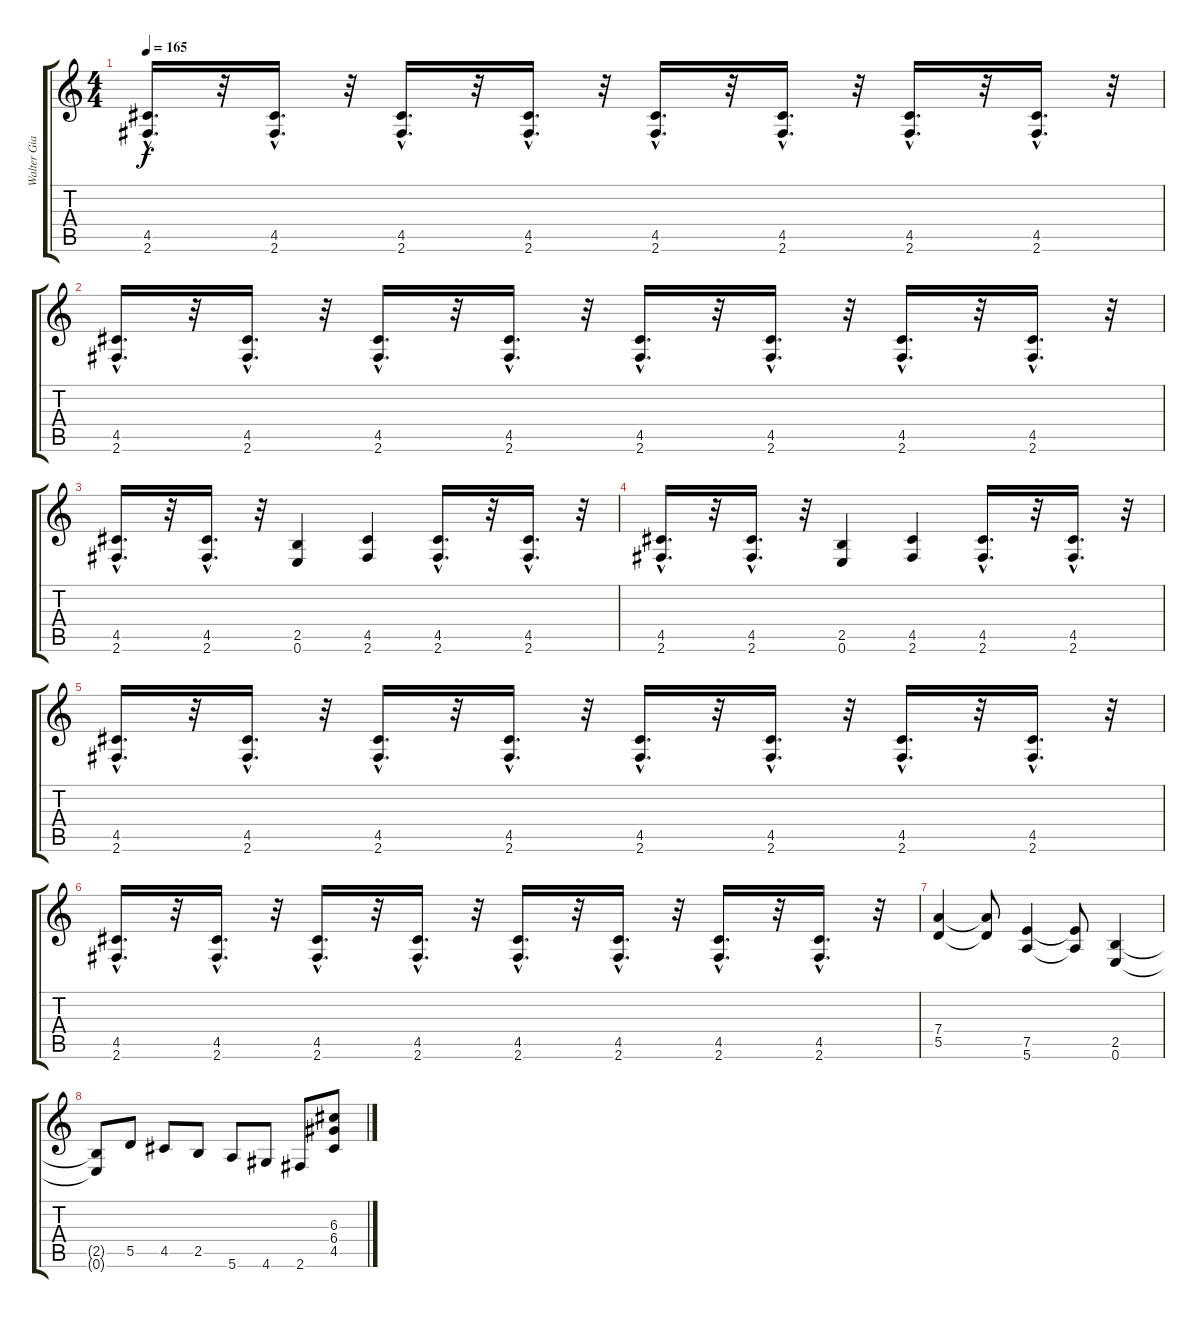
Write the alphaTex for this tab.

\track ("Walter Giardino-2" "Walter Gia") {instrument distortionguitar}
\staff {score tabs}
\tuning (E4 B3 G3 D3 A2 E2) {hide}
\ts (4 4)
\tempo 165
\clef g2
\ks c
(4.5{hac} 2.6{hac}).16{d dy f} r.32 (4.5{hac} 2.6{hac}).16{d} r.32 (4.5{hac} 2.6{hac}).16{d} r.32 (4.5{hac} 2.6{hac}).16{d} r.32 (4.5{hac} 2.6{hac}).16{d} r.32 (4.5{hac} 2.6{hac}).16{d} r.32 (4.5{hac} 2.6{hac}).16{d} r.32 (4.5{hac} 2.6{hac}).16{d} r.32 |
(4.5{hac} 2.6{hac}).16{d} r.32 (4.5{hac} 2.6{hac}).16{d} r.32 (4.5{hac} 2.6{hac}).16{d} r.32 (4.5{hac} 2.6{hac}).16{d} r.32 (4.5{hac} 2.6{hac}).16{d} r.32 (4.5{hac} 2.6{hac}).16{d} r.32 (4.5{hac} 2.6{hac}).16{d} r.32 (4.5{hac} 2.6{hac}).16{d} r.32 |
(4.5{hac} 2.6{hac}).16{d} r.32 (4.5{hac} 2.6{hac}).16{d} r.32 (2.5 0.6).4 (4.5 2.6).4 (4.5{hac} 2.6{hac}).16{d} r.32 (4.5{hac} 2.6{hac}).16{d} r.32 |
(4.5{hac} 2.6{hac}).16{d} r.32 (4.5{hac} 2.6{hac}).16{d} r.32 (2.5 0.6).4 (4.5 2.6).4 (4.5{hac} 2.6{hac}).16{d} r.32 (4.5{hac} 2.6{hac}).16{d} r.32 |
(4.5{hac} 2.6{hac}).16{d} r.32 (4.5{hac} 2.6{hac}).16{d} r.32 (4.5{hac} 2.6{hac}).16{d} r.32 (4.5{hac} 2.6{hac}).16{d} r.32 (4.5{hac} 2.6{hac}).16{d} r.32 (4.5{hac} 2.6{hac}).16{d} r.32 (4.5{hac} 2.6{hac}).16{d} r.32 (4.5{hac} 2.6{hac}).16{d} r.32 |
(4.5{hac} 2.6{hac}).16{d} r.32 (4.5{hac} 2.6{hac}).16{d} r.32 (4.5{hac} 2.6{hac}).16{d} r.32 (4.5{hac} 2.6{hac}).16{d} r.32 (4.5{hac} 2.6{hac}).16{d} r.32 (4.5{hac} 2.6{hac}).16{d} r.32 (4.5{hac} 2.6{hac}).16{d} r.32 (4.5{hac} 2.6{hac}).16{d} r.32 |
(7.4 5.5).4{volume 8} (7.4{t} 5.5{t}).8 (7.5 5.6).4 (7.5{t} 5.6{t}).8 (2.5 0.6).4 |
(2.5{t} 0.6{t}).8 5.5.8{volume 11} 4.5.8 2.5.8 5.6.8 4.6.8 2.6.8 (6.3 6.4 4.5).8
